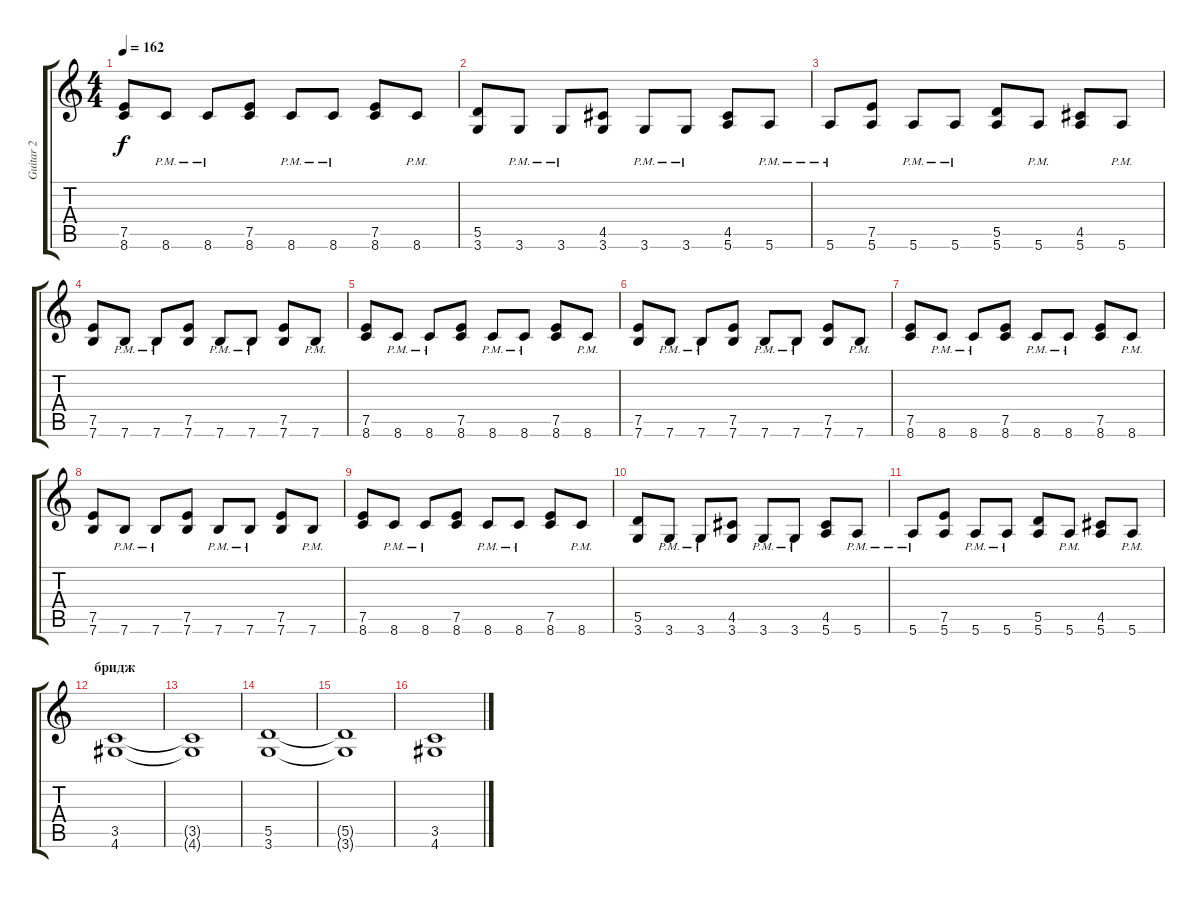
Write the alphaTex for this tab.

\track ("Guitar 2" "Guitar 2") {instrument distortionguitar}
\staff {score tabs}
\tuning (E4 B3 G3 D3 A2 E2) {hide}
\ts (4 4)
\tempo 162
\clef g2
\ks c
(7.5 8.6).8{dy f} 8.6{pm}.8 8.6{pm}.8 (7.5 8.6).8 8.6{pm}.8 8.6{pm}.8 (7.5 8.6).8 8.6{pm}.8 |
(5.5 3.6).8 3.6{pm}.8 3.6{pm}.8 (4.5 3.6).8 3.6{pm}.8 3.6{pm}.8 (4.5 5.6).8 5.6{pm}.8 |
5.6{pm}.8 (7.5 5.6).8 5.6{pm}.8 5.6{pm}.8 (5.5 5.6).8 5.6{pm}.8 (4.5 5.6).8 5.6{pm}.8 |
(7.5 7.6).8 7.6{pm}.8 7.6{pm}.8 (7.5 7.6).8 7.6{pm}.8 7.6{pm}.8 (7.5 7.6).8 7.6{pm}.8 |
(7.5 8.6).8 8.6{pm}.8 8.6{pm}.8 (7.5 8.6).8 8.6{pm}.8 8.6{pm}.8 (7.5 8.6).8 8.6{pm}.8 |
(7.5 7.6).8 7.6{pm}.8 7.6{pm}.8 (7.5 7.6).8 7.6{pm}.8 7.6{pm}.8 (7.5 7.6).8 7.6{pm}.8 |
(7.5 8.6).8 8.6{pm}.8 8.6{pm}.8 (7.5 8.6).8 8.6{pm}.8 8.6{pm}.8 (7.5 8.6).8 8.6{pm}.8 |
(7.5 7.6).8 7.6{pm}.8 7.6{pm}.8 (7.5 7.6).8 7.6{pm}.8 7.6{pm}.8 (7.5 7.6).8 7.6{pm}.8 |
(7.5 8.6).8 8.6{pm}.8 8.6{pm}.8 (7.5 8.6).8 8.6{pm}.8 8.6{pm}.8 (7.5 8.6).8 8.6{pm}.8 |
(5.5 3.6).8 3.6{pm}.8 3.6{pm}.8 (4.5 3.6).8 3.6{pm}.8 3.6{pm}.8 (4.5 5.6).8 5.6{pm}.8 |
5.6{pm}.8 (7.5 5.6).8 5.6{pm}.8 5.6{pm}.8 (5.5 5.6).8 5.6{pm}.8 (4.5 5.6).8 5.6{pm}.8 |
\section ("" "бридж")
(3.5 4.6).1 |
(3.5{t} 4.6{t}).1 |
(5.5 3.6).1 |
(5.5{t} 3.6{t}).1 |
(3.5 4.6).1
